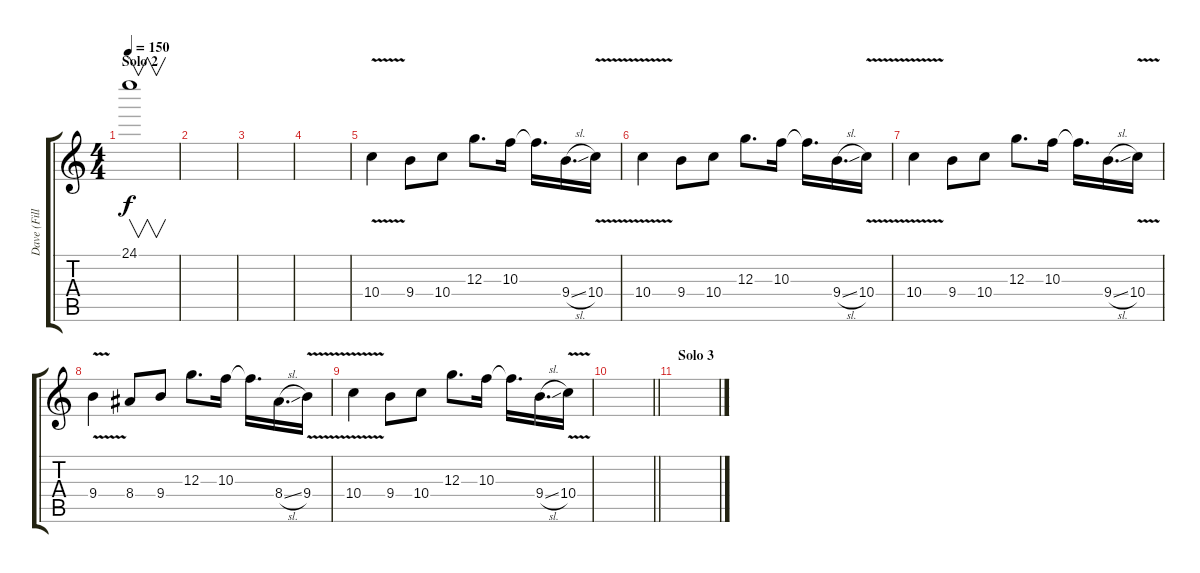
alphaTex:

\track ("Dave (Fills)" "Dave (Fill") {instrument distortionguitar}
\staff {score tabs}
\tuning (E4 B3 G3 D3 A2 E2) {hide}
\ts (4 4)
\section ("" "Solo 2")
\tempo 150
\clef g2
\ks c
24.1.1{v dy f} |
|
|
|
10.4{v}.4{volume 9} 9.4.8 10.4.8 12.3.8{d} 10.3.16 10.3{t}.16{d} 9.4{sl}.16{d} 10.4{v}.16 |
10.4{v}.4 9.4.8 10.4.8 12.3.8{d} 10.3.16 10.3{t}.16{d} 9.4{sl}.16{d} 10.4{v}.16 |
10.4{v}.4 9.4.8 10.4.8 12.3.8{d} 10.3.16 10.3{t}.16{d} 9.4{sl}.16{d} 10.4{v}.16 |
9.4{v}.4 8.4.8 9.4.8 12.3.8{d} 10.3.16 10.3{t}.16{d} 8.4{sl}.16{d} 9.4{v}.16 |
10.4{v}.4 9.4.8 10.4.8 12.3.8{d} 10.3.16 10.3{t}.16{d} 9.4{sl}.16{d} 10.4{v}.16 |
\barLineRight lightlight
|
\section ("" "Solo 3")
